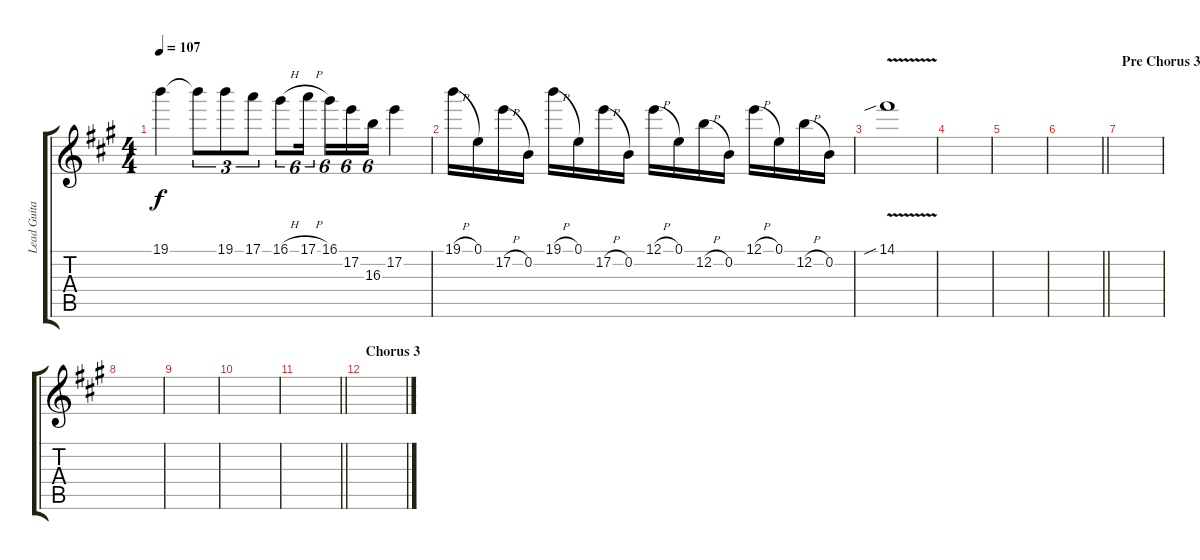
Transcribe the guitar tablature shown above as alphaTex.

\track ("Lead Guitar" "Lead Guita") {instrument overdrivenguitar}
\staff {score tabs}
\tuning (E4 B3 G3 D3 A2 E2) {hide}
\ts (4 4)
\tempo 107
\clef g2
\ks a
19.1{t}.4{dy f} 19.1{t}.8{tu (3 2)} 19.1.8{tu (3 2)} 17.1.8{tu (3 2)} 16.1{h}.8{tu (6 4)} 17.1{h}.16{tu (6 4) beam splitsecondary} 16.1.16{tu (6 4)} 17.2.16{tu (6 4)} 16.3.16{tu (6 4)} 17.2.4 |
19.1{h}.16 0.1.16 17.2{h}.16 0.2.16 19.1{h}.16 0.1.16 17.2{h}.16 0.2.16 12.1{h}.16 0.1.16 12.2{h}.16 0.2.16 12.1{h}.16 0.1.16 12.2{h}.16 0.2.16 |
14.1{v sib}.1 |
|
|
\barLineRight lightlight
|
\section ("" "Pre Chorus 3")
|
|
|
|
\barLineRight lightlight
|
\section ("" "Chorus 3")
